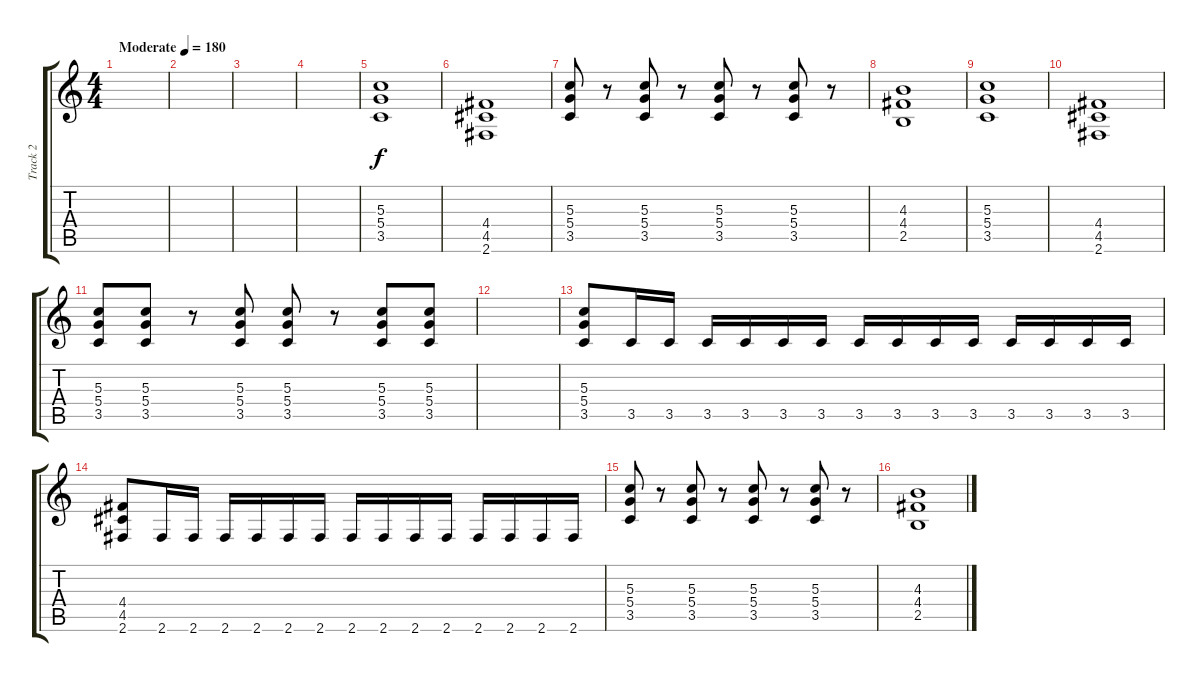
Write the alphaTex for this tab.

\track ("Track 2" "Track 2") {instrument distortionguitar}
\staff {score tabs}
\tuning (E4 B3 G3 D3 A2 E2) {hide}
\ts (4 4)
\tempo (180 "Moderate")
\clef g2
\ks c
|
|
|
|
(5.3 5.4 3.5).1 |
(4.4 4.5 2.6).1 |
(5.3 5.4 3.5).8 r.8 (5.3 5.4 3.5).8 r.8 (5.3 5.4 3.5).8 r.8 (5.3 5.4 3.5).8 r.8 |
(4.3 4.4 2.5).1 |
(5.3 5.4 3.5).1 |
(4.4 4.5 2.6).1 |
(5.3 5.4 3.5).8 (5.3 5.4 3.5).8 r.8 (5.3 5.4 3.5).8 (5.3 5.4 3.5).8 r.8 (5.3 5.4 3.5).8 (5.3 5.4 3.5).8 |
|
(5.3 5.4 3.5).8 3.5.16 3.5.16 3.5.16 3.5.16 3.5.16 3.5.16 3.5.16 3.5.16 3.5.16 3.5.16 3.5.16 3.5.16 3.5.16 3.5.16 |
(4.4 4.5 2.6).8 2.6.16 2.6.16 2.6.16 2.6.16 2.6.16 2.6.16 2.6.16 2.6.16 2.6.16 2.6.16 2.6.16 2.6.16 2.6.16 2.6.16 |
(5.3 5.4 3.5).8 r.8 (5.3 5.4 3.5).8 r.8 (5.3 5.4 3.5).8 r.8 (5.3 5.4 3.5).8 r.8 |
(4.3 4.4 2.5).1
